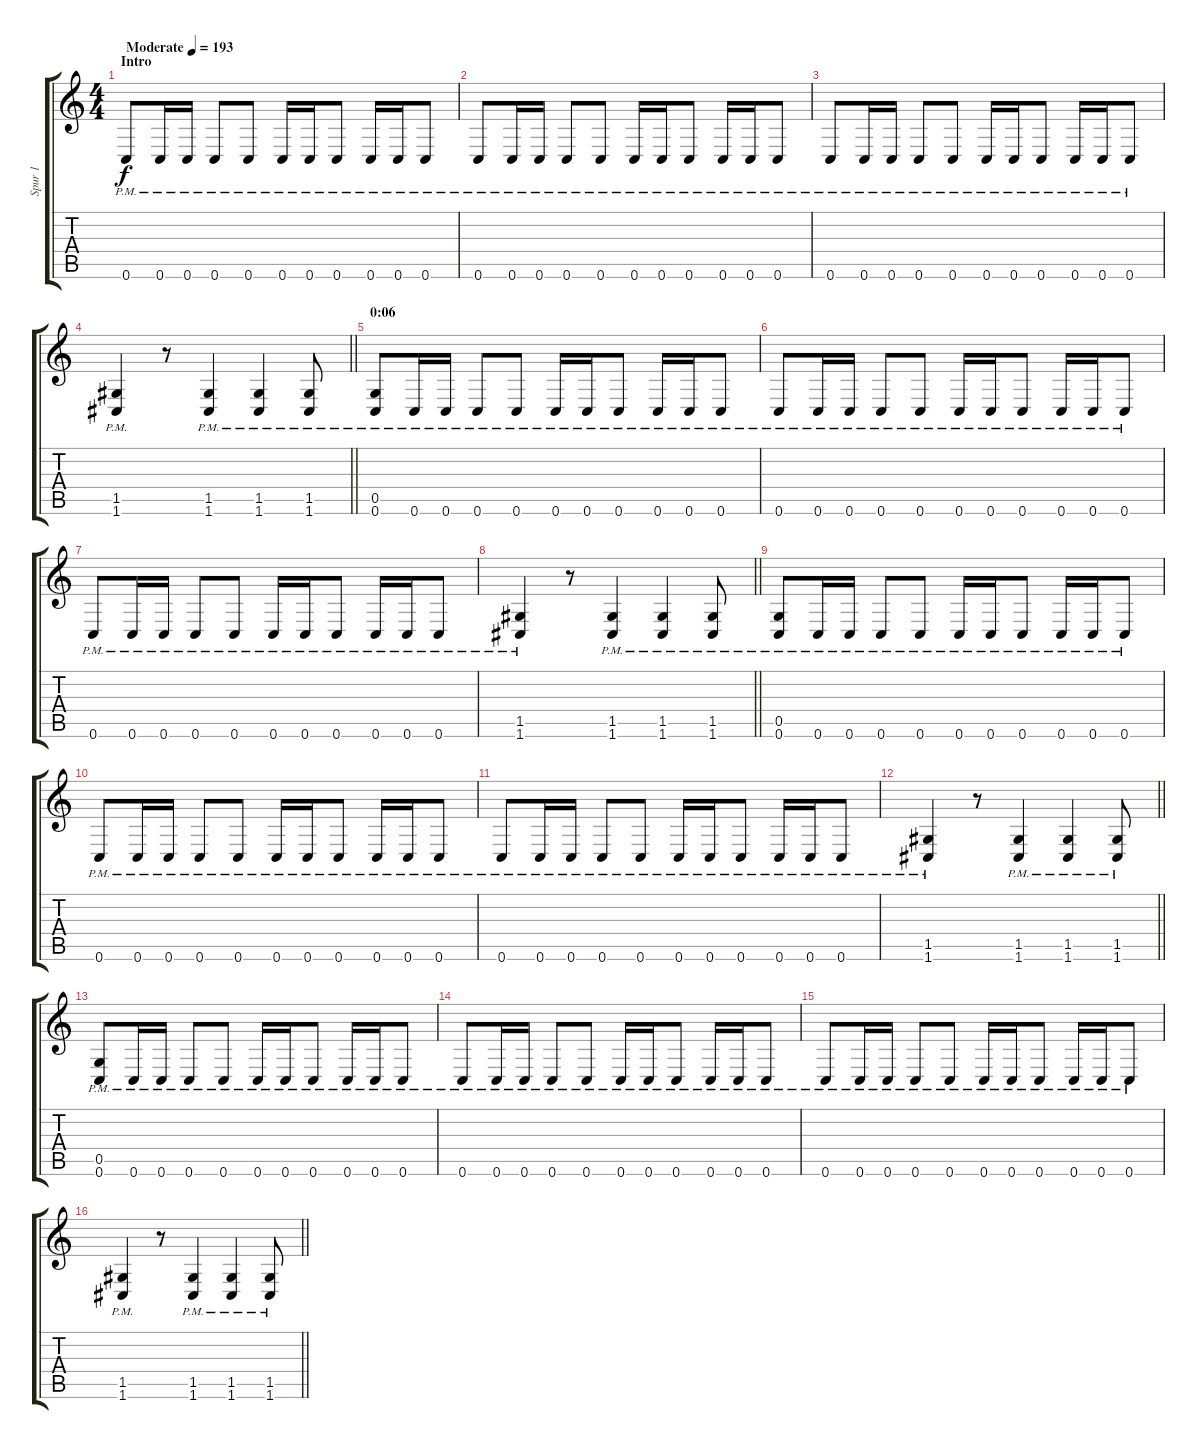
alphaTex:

\track ("Spur 1" "Spur 1") {instrument distortionguitar}
\staff {score tabs}
\tuning (D4 A3 F3 C3 G2 C2) {hide}
\ts (4 4)
\section ("" "Intro")
\tempo (193 "Moderate")
\clef g2
\ks c
0.6{pm}.8{dy f instrument distortionguitar} 0.6{pm}.16 0.6{pm}.16 0.6{pm}.8 0.6{pm}.8 0.6{pm}.16 0.6{pm}.16 0.6{pm}.8 0.6{pm}.16 0.6{pm}.16 0.6{pm}.8 |
0.6{pm}.8 0.6{pm}.16 0.6{pm}.16 0.6{pm}.8 0.6{pm}.8 0.6{pm}.16 0.6{pm}.16 0.6{pm}.8 0.6{pm}.16 0.6{pm}.16 0.6{pm}.8 |
0.6{pm}.8 0.6{pm}.16 0.6{pm}.16 0.6{pm}.8 0.6{pm}.8 0.6{pm}.16 0.6{pm}.16 0.6{pm}.8 0.6{pm}.16 0.6{pm}.16 0.6{pm}.8 |
\barLineRight lightlight
(1.5{pm} 1.6{pm}).4 r.8 (1.5{pm} 1.6{pm}).4 (1.5{pm} 1.6{pm}).4 (1.5{pm} 1.6{pm}).8 |
\section ("" "0:06")
(0.5{pm} 0.6{pm}).8 0.6{pm}.16 0.6{pm}.16 0.6{pm}.8 0.6{pm}.8 0.6{pm}.16 0.6{pm}.16 0.6{pm}.8 0.6{pm}.16 0.6{pm}.16 0.6{pm}.8 |
0.6{pm}.8 0.6{pm}.16 0.6{pm}.16 0.6{pm}.8 0.6{pm}.8 0.6{pm}.16 0.6{pm}.16 0.6{pm}.8 0.6{pm}.16 0.6{pm}.16 0.6{pm}.8 |
0.6{pm}.8 0.6{pm}.16 0.6{pm}.16 0.6{pm}.8 0.6{pm}.8 0.6{pm}.16 0.6{pm}.16 0.6{pm}.8 0.6{pm}.16 0.6{pm}.16 0.6{pm}.8 |
\barLineRight lightlight
(1.5{pm} 1.6{pm}).4 r.8 (1.5{pm} 1.6{pm}).4 (1.5{pm} 1.6{pm}).4 (1.5{pm} 1.6{pm}).8 |
(0.5{pm} 0.6{pm}).8 0.6{pm}.16 0.6{pm}.16 0.6{pm}.8 0.6{pm}.8 0.6{pm}.16 0.6{pm}.16 0.6{pm}.8 0.6{pm}.16 0.6{pm}.16 0.6{pm}.8 |
0.6{pm}.8 0.6{pm}.16 0.6{pm}.16 0.6{pm}.8 0.6{pm}.8 0.6{pm}.16 0.6{pm}.16 0.6{pm}.8 0.6{pm}.16 0.6{pm}.16 0.6{pm}.8 |
0.6{pm}.8 0.6{pm}.16 0.6{pm}.16 0.6{pm}.8 0.6{pm}.8 0.6{pm}.16 0.6{pm}.16 0.6{pm}.8 0.6{pm}.16 0.6{pm}.16 0.6{pm}.8 |
\barLineRight lightlight
(1.5{pm} 1.6{pm}).4 r.8 (1.5{pm} 1.6{pm}).4 (1.5{pm} 1.6{pm}).4 (1.5{pm} 1.6{pm}).8 |
(0.5{pm} 0.6{pm}).8 0.6{pm}.16 0.6{pm}.16 0.6{pm}.8 0.6{pm}.8 0.6{pm}.16 0.6{pm}.16 0.6{pm}.8 0.6{pm}.16 0.6{pm}.16 0.6{pm}.8 |
0.6{pm}.8 0.6{pm}.16 0.6{pm}.16 0.6{pm}.8 0.6{pm}.8 0.6{pm}.16 0.6{pm}.16 0.6{pm}.8 0.6{pm}.16 0.6{pm}.16 0.6{pm}.8 |
0.6{pm}.8 0.6{pm}.16 0.6{pm}.16 0.6{pm}.8 0.6{pm}.8 0.6{pm}.16 0.6{pm}.16 0.6{pm}.8 0.6{pm}.16 0.6{pm}.16 0.6{pm}.8 |
\barLineRight lightlight
(1.5{pm} 1.6{pm}).4 r.8 (1.5{pm} 1.6{pm}).4 (1.5{pm} 1.6{pm}).4 (1.5{pm} 1.6{pm}).8
